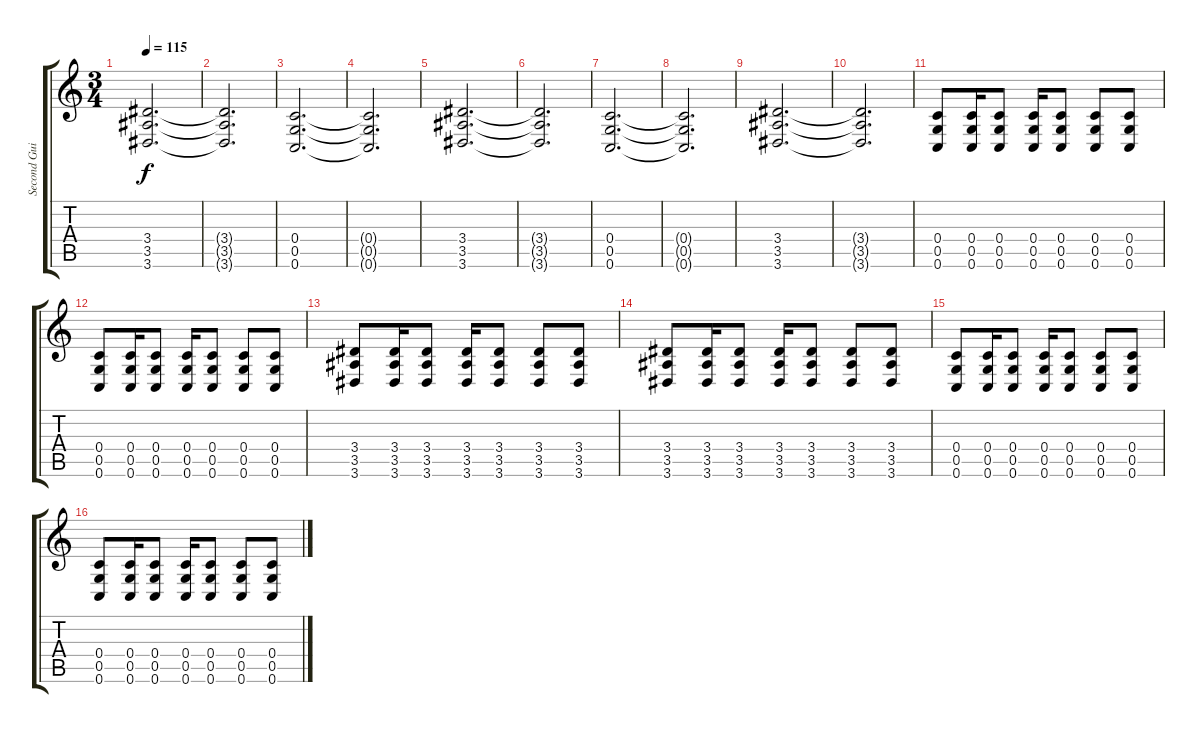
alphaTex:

\track ("Second Guitar" "Second Gui") {instrument distortionguitar}
\staff {score tabs}
\tuning (D4 A3 F3 C3 G2 C2) {hide}
\ts (3 4)
\tempo 115
\clef g2
\ks c
(3.4 3.5 3.6).2{d dy f} |
(3.4{t} 3.5{t} 3.6{t}).2{d} |
(0.4 0.5 0.6).2{d} |
(0.4{t} 0.5{t} 0.6{t}).2{d} |
(3.4 3.5 3.6).2{d} |
(3.4{t} 3.5{t} 3.6{t}).2{d} |
(0.4 0.5 0.6).2{d} |
(0.4{t} 0.5{t} 0.6{t}).2{d} |
(3.4 3.5 3.6).2{d} |
(3.4{t} 3.5{t} 3.6{t}).2{d} |
(0.4 0.5 0.6).8 (0.4 0.5 0.6).16 (0.4 0.5 0.6).8 (0.4 0.5 0.6).16 (0.4 0.5 0.6).8 (0.4 0.5 0.6).8 (0.4 0.5 0.6).8 |
(0.4 0.5 0.6).8 (0.4 0.5 0.6).16 (0.4 0.5 0.6).8 (0.4 0.5 0.6).16 (0.4 0.5 0.6).8 (0.4 0.5 0.6).8 (0.4 0.5 0.6).8 |
(3.4 3.5 3.6).8 (3.4 3.5 3.6).16 (3.4 3.5 3.6).8 (3.4 3.5 3.6).16 (3.4 3.5 3.6).8 (3.4 3.5 3.6).8 (3.4 3.5 3.6).8 |
(3.4 3.5 3.6).8 (3.4 3.5 3.6).16 (3.4 3.5 3.6).8 (3.4 3.5 3.6).16 (3.4 3.5 3.6).8 (3.4 3.5 3.6).8 (3.4 3.5 3.6).8 |
(0.4 0.5 0.6).8 (0.4 0.5 0.6).16 (0.4 0.5 0.6).8 (0.4 0.5 0.6).16 (0.4 0.5 0.6).8 (0.4 0.5 0.6).8 (0.4 0.5 0.6).8 |
(0.4 0.5 0.6).8 (0.4 0.5 0.6).16 (0.4 0.5 0.6).8 (0.4 0.5 0.6).16 (0.4 0.5 0.6).8 (0.4 0.5 0.6).8 (0.4 0.5 0.6).8
